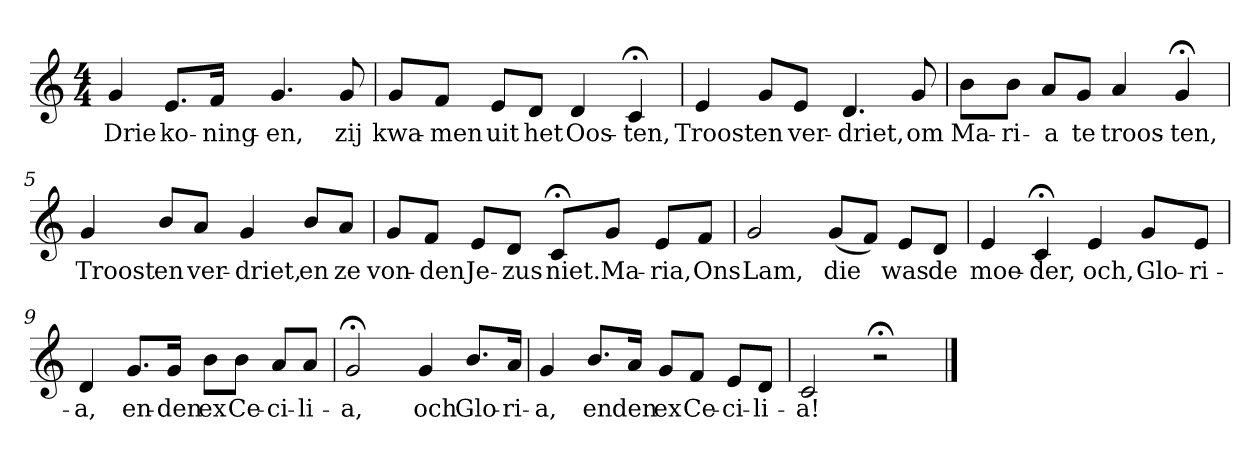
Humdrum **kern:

**kern	**text
*part1	*part1
*staff1	*staff1
*k[]	*
*C:	*
*M4/4	*
*MM120	*
=1	=1
4g	Drie
8.eL	ko-
16fJk	-ning-
4.g	-en,
8g	zij
=2	=2
8gL	kwa-
8fJ	-men
8eL	uit
8dJ	het
4d	Oos-
4c;<	-ten,
=3	=3
4e	Troost
8gL	en
8eJ	ver-
4.d	-driet,
8g	om
=4	=4
8bL	Ma-
8bJ	-ri-
8aL	-a
8gJ	te
4a	troos-
4g;<	-ten,
=5	=5
4g	Troost
8bL	en
8aJ	ver-
4g	-driet,
8bL	en
8aJ	ze
=6	=6
8gL	von-
8fJ	-den
8eL	Je-
8dJ	-zus
8c;<L	niet.
8gJ	Ma-
8eL	-ria,
8fJ	Ons
=7	=7
2g	Lam,
(8gL	die
8fJ)	.
8eL	was
8dJ	de
=8	=8
4e	moe-
4c;<	-der,
4e	och,
8gL	Glo-
8eJ	-ri-
=9	=9
4d	-a,
8.gL	en-
16gJk	-den
8bL	ex
8bJ	Ce-
8aL	-ci-
8aJ	-li-
=10	=10
2g;<	-a,
4g	och
8.bL	Glo-
16aJk	-ri-
=11	=11
4g	-a,
8.bL	en
16aJk	den
8gL	ex
8fJ	Ce-
8eL	-ci-
8dJ	-li-
=12	=12
2c	-a!
2r;<	.
==	==
*-	*-
